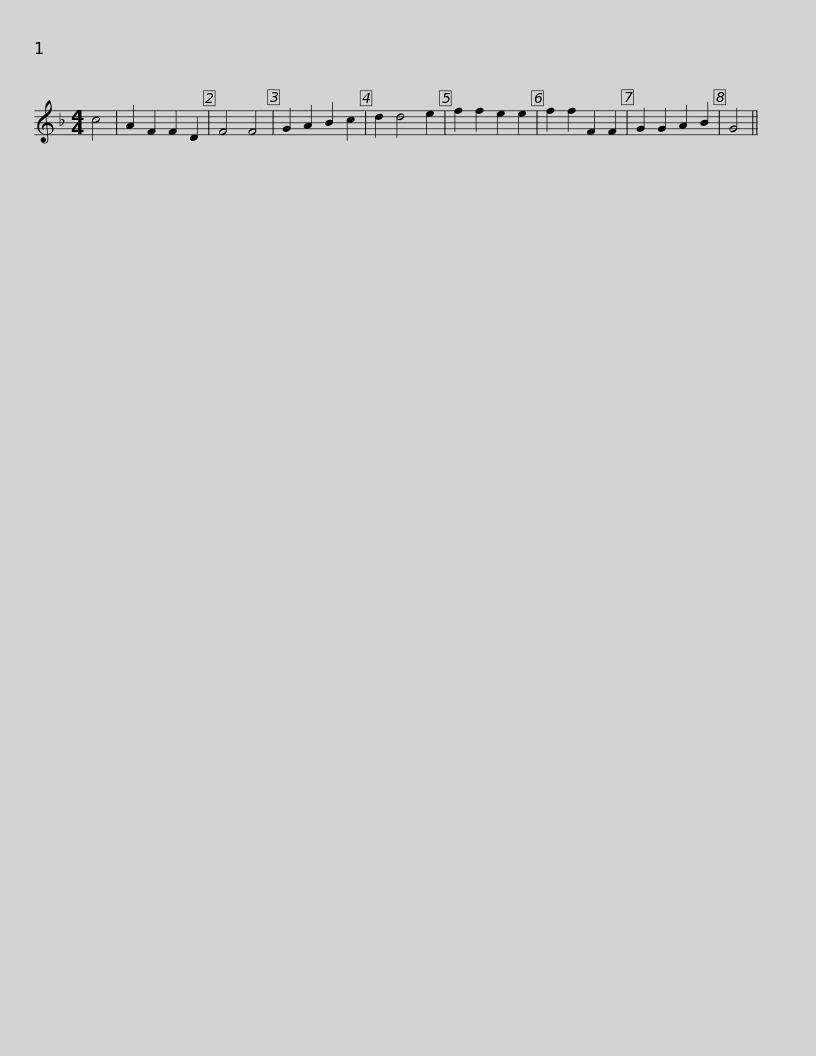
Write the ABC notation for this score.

X:1
L:1/8
M:4/4
I:linebreak $
K:F
V:1 treble
V:1
 c4 | A2 F2 F2 D2 | F4 F4 | G2 A2 B2 c2 | d2 d4 e2 | %5
 f2 f2 e2 e2 | f2 f2 F2 F2 | G2 G2 A2 B2 | G4 || %9
